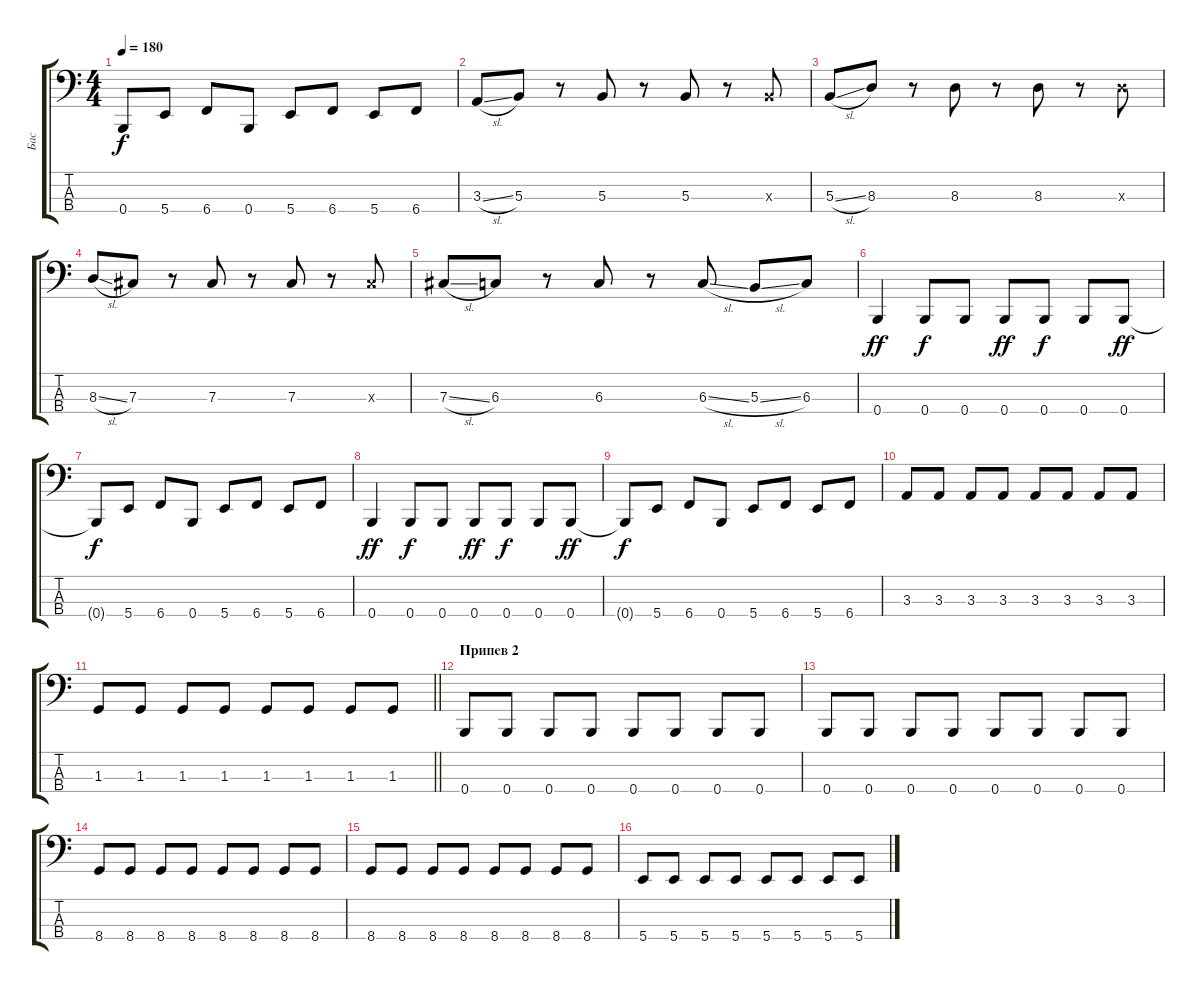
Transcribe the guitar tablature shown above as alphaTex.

\track ("Бас" "Бас") {instrument electricbasspick}
\staff {score tabs}
\tuning (E2 B1 Gb1 B0) {hide}
\ts (4 4)
\tempo 180
\clef f4
\ks c
0.4{t}.8{dy f} 5.4.8 6.4.8 0.4.8 5.4.8 6.4.8 5.4.8 6.4.8 |
3.3{sl}.8 5.3.8 r.8 5.3.8 r.8 5.3.8 r.8 5.3{x}.8 |
5.3{sl}.8 8.3.8 r.8 8.3.8 r.8 8.3.8 r.8 8.3{x}.8 |
8.3{sl}.8 7.3.8 r.8 7.3.8 r.8 7.3.8 r.8 7.3{x}.8 |
7.3{sl}.8 6.3.8 r.8 6.3.8 r.8 6.3{sl}.8 5.3{sl}.8 6.3.8 |
0.4.4{dy ff} 0.4.8{dy f} 0.4.8 0.4.8{dy ff} 0.4.8{dy f} 0.4.8 0.4.8{dy ff} |
0.4{t}.8{dy f} 5.4.8 6.4.8 0.4.8 5.4.8 6.4.8 5.4.8 6.4.8 |
0.4.4{dy ff} 0.4.8{dy f} 0.4.8 0.4.8{dy ff} 0.4.8{dy f} 0.4.8 0.4.8{dy ff} |
0.4{t}.8{dy f} 5.4.8 6.4.8 0.4.8 5.4.8 6.4.8 5.4.8 6.4.8 |
3.3.8 3.3.8 3.3.8 3.3.8 3.3.8 3.3.8 3.3.8 3.3.8 |
\barLineRight lightlight
1.3.8 1.3.8 1.3.8 1.3.8 1.3.8 1.3.8 1.3.8 1.3.8 |
\section ("" "Припев 2")
0.4.8 0.4.8 0.4.8 0.4.8 0.4.8 0.4.8 0.4.8 0.4.8 |
0.4.8 0.4.8 0.4.8 0.4.8 0.4.8 0.4.8 0.4.8 0.4.8 |
8.4.8 8.4.8 8.4.8 8.4.8 8.4.8 8.4.8 8.4.8 8.4.8 |
8.4.8 8.4.8 8.4.8 8.4.8 8.4.8 8.4.8 8.4.8 8.4.8 |
5.4.8 5.4.8 5.4.8 5.4.8 5.4.8 5.4.8 5.4.8 5.4.8
